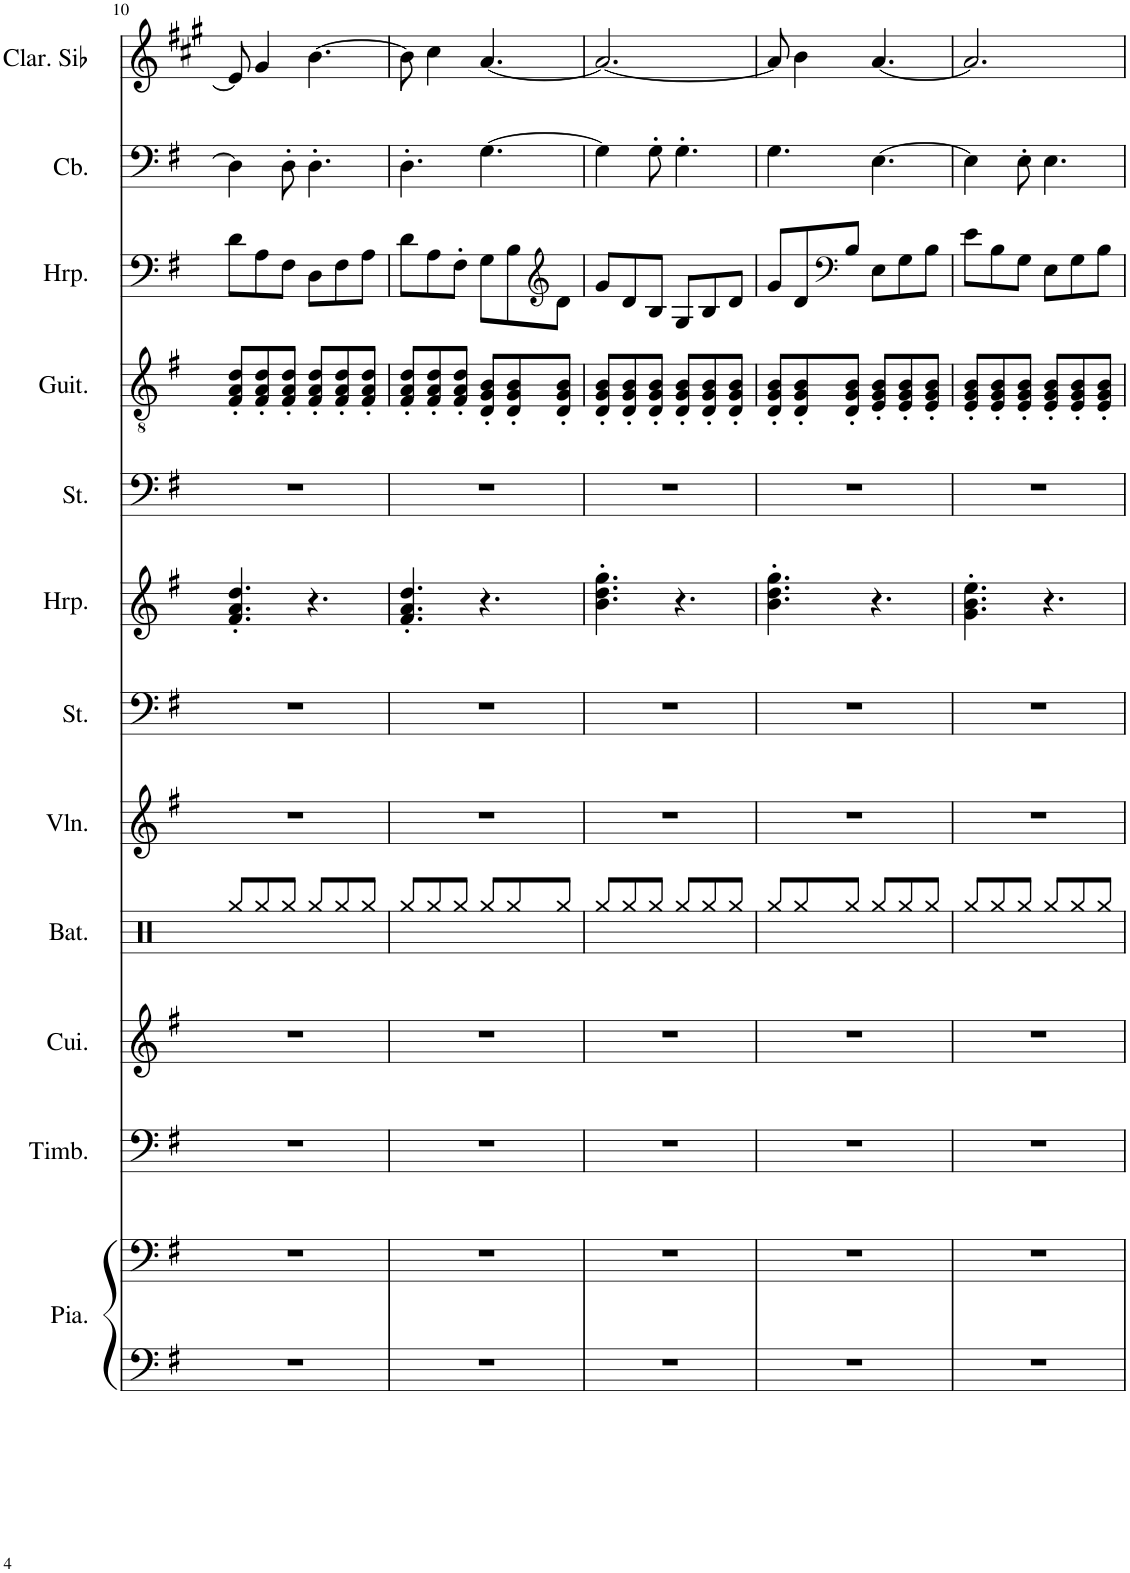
**kern	**kern	**kern	**kern	**kern	**kern	**kern	**kern	**kern	**kern	**kern	**kern	**kern
*part12	*part12	*part11	*part10	*part9	*part8	*part7	*part6	*part5	*part4	*part3	*part2	*part1
*staff13	*staff12	*staff11	*staff10	*staff9	*staff8	*staff7	*staff6	*staff5	*staff4	*staff3	*staff2	*staff1
*I"Piano, Bright Acoustic Piano	*	*I"Timbales, Timpani Ensemble	*I"Cuivres, Brass Section	*I"Batterie, Drums	*I"Violon, Tremolo Strings	*I"Cordes, String Ensemble 2	*I"Harpe	*I"Cordes, String Ensemble 2	*I"Guitare classique, Acoustic Guitar (nylon)	*I"Harpe, Orchestral Harp	*I"Contrebasse, Acoustic Bass	*I"Clarinette en Sib
*I'Pia.	*	*I'Timb.	*I'Cui.	*I'Bat.	*I'Vln.	*I'St.	*I'Hrp.	*I'St.	*I'Guit.	*I'Hrp.	*I'Cb.	*I'Clar. Sib
!!LO:PB:g=z
*clefF4	*clefF4	*clefF4	*clefG2	*clefX	*clefG2	*clefF4	*clefG2	*clefF4	*clefGv2	*clefF4	*clefF4	*clefG2
*	*	*	*	*	*	*	*	*	*	*	*Trd7c12	*Trd1c2
*k[f#]	*k[f#]	*k[f#]	*k[f#]	*k[]	*k[f#]	*k[f#]	*k[f#]	*k[f#]	*k[f#]	*k[f#]	*k[f#]	*k[f#c#g#]
*M6/8	*M6/8	*M6/8	*M6/8	*M6/8	*M6/8	*M6/8	*M6/8	*M6/8	*M6/8	*M6/8	*M6/8	*M6/8
=10	=10	=10	=10	=10	=10	=10	=10	=10	=10	=10	=10	=10
2.r	2.r	2.r	2.r	8Rgg/L	2.r	2.r	4.f#/' 4.a/' 4.dd/'	2.r	8F#/' 8A/' 8d/'L	8d\L	4D\]	8e/]
.	.	.	.	8Rgg/	.	.	.	.	8F#/' 8A/' 8d/'	8A\	.	4g#/
.	.	.	.	8Rgg/J	.	.	.	.	8F#/' 8A/' 8d/'J	8F#\J	8D'\	.
.	.	.	.	8Rgg/L	.	.	4.r	.	8F#/' 8A/' 8d/'L	8D\L	4.D'\	[4.b\
.	.	.	.	8Rgg/	.	.	.	.	8F#/' 8A/' 8d/'	8F#\	.	.
.	.	.	.	8Rgg/J	.	.	.	.	8F#/' 8A/' 8d/'J	8A\J	.	.
=11	=11	=11	=11	=11	=11	=11	=11	=11	=11	=11	=11	=11
2.r	2.r	2.r	2.r	8Rgg/L	2.r	2.r	4.f#/' 4.a/' 4.dd/'	2.r	8F#/' 8A/' 8d/'L	8d\L	4.D'\	8b\]
.	.	.	.	8Rgg/	.	.	.	.	8F#/' 8A/' 8d/'	8A\	.	4cc#\
.	.	.	.	8Rgg/J	.	.	.	.	8F#/' 8A/' 8d/'J	8F#'\J	.	.
.	.	.	.	8Rgg/L	.	.	4.r	.	8D/' 8G/' 8B/'L	8G\L	[4.G\	[4.a/
.	.	.	.	8Rgg/	.	.	.	.	8D/' 8G/' 8B/'	8B\	.	.
*	*	*	*	*	*	*	*	*	*	*clefG2	*	*
.	.	.	.	8Rgg/J	.	.	.	.	8D/' 8G/' 8B/'J	8d\J	.	.
=12	=12	=12	=12	=12	=12	=12	=12	=12	=12	=12	=12	=12
2.r	2.r	2.r	2.r	8Rgg/L	2.r	2.r	4.b\' 4.dd\' 4.gg\'	2.r	8D/' 8G/' 8B/'L	8g/L	4G\]	2.a/_
.	.	.	.	8Rgg/	.	.	.	.	8D/' 8G/' 8B/'	8d/	.	.
.	.	.	.	8Rgg/J	.	.	.	.	8D/' 8G/' 8B/'J	8B/J	8G'\	.
.	.	.	.	8Rgg/L	.	.	4.r	.	8D/' 8G/' 8B/'L	8G/L	4.G'\	.
.	.	.	.	8Rgg/	.	.	.	.	8D/' 8G/' 8B/'	8B/	.	.
.	.	.	.	8Rgg/J	.	.	.	.	8D/' 8G/' 8B/'J	8d/J	.	.
=13	=13	=13	=13	=13	=13	=13	=13	=13	=13	=13	=13	=13
2.r	2.r	2.r	2.r	8Rgg/L	2.r	2.r	4.b\' 4.dd\' 4.gg\'	2.r	8D/' 8G/' 8B/'L	8g/L	4.G\	8a/]
.	.	.	.	8Rgg/	.	.	.	.	8D/' 8G/' 8B/'	8d/	.	4b\
*	*	*	*	*	*	*	*	*	*	*clefF4	*	*
.	.	.	.	8Rgg/J	.	.	.	.	8D/' 8G/' 8B/'J	8B/J	.	.
.	.	.	.	8Rgg/L	.	.	4.r	.	8E/' 8G/' 8B/'L	8E\L	[4.E\	[4.a/
.	.	.	.	8Rgg/	.	.	.	.	8E/' 8G/' 8B/'	8G\	.	.
.	.	.	.	8Rgg/J	.	.	.	.	8E/' 8G/' 8B/'J	8B\J	.	.
=14	=14	=14	=14	=14	=14	=14	=14	=14	=14	=14	=14	=14
2.r	2.r	2.r	2.r	8Rgg/L	2.r	2.r	4.g\' 4.b\' 4.ee\'	2.r	8E/' 8G/' 8B/'L	8e\L	4E\]	2.a/]
.	.	.	.	8Rgg/	.	.	.	.	8E/' 8G/' 8B/'	8B\	.	.
.	.	.	.	8Rgg/J	.	.	.	.	8E/' 8G/' 8B/'J	8G\J	8E'\	.
.	.	.	.	8Rgg/L	.	.	4.r	.	8E/' 8G/' 8B/'L	8E\L	4.E\	.
.	.	.	.	8Rgg/	.	.	.	.	8E/' 8G/' 8B/'	8G\	.	.
.	.	.	.	8Rgg/J	.	.	.	.	8E/' 8G/' 8B/'J	8B\J	.	.
=	=	=	=	=	=	=	=	=	=	=	=	=
*-	*-	*-	*-	*-	*-	*-	*-	*-	*-	*-	*-	*-
